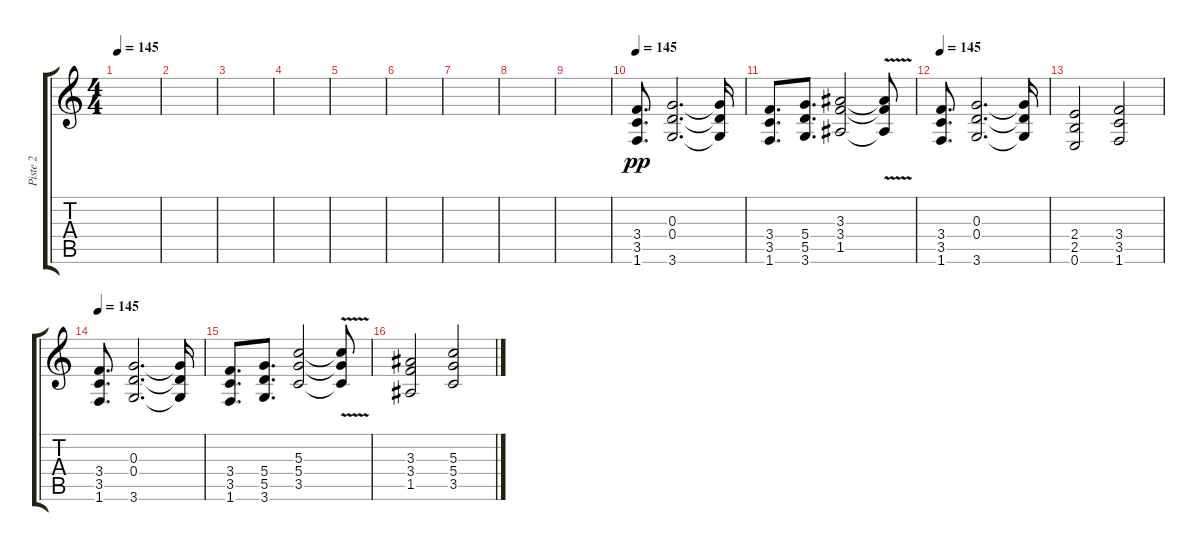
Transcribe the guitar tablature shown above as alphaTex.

\track ("Piste 2" "Piste 2") {instrument distortionguitar}
\staff {score tabs}
\tuning (E4 B3 G3 D3 A2 E2) {hide}
\ts (4 4)
\tempo 145
\clef g2
\ks c
|
|
|
|
|
|
|
|
|
\tempo 145
(3.4 3.5 1.6).8{d dy pp} (0.3 0.4 3.6).2{d} (0.3{t} 0.4{t} 3.6{t}).16 |
(3.4 3.5 1.6).8{d} (5.4 5.5 3.6).8{d} (3.3 3.4 1.5).2 (3.3{v t} 3.4{v t} 1.5{v t}).8 |
\tempo 145
(3.4 3.5 1.6).8{d} (0.3 0.4 3.6).2{d} (0.3{t} 0.4{t} 3.6{t}).16 |
(2.4 2.5 0.6).2 (3.4 3.5 1.6).2 |
\tempo 145
(3.4 3.5 1.6).8{d} (0.3 0.4 3.6).2{d} (0.3{t} 0.4{t} 3.6{t}).16 |
(3.4 3.5 1.6).8{d} (5.4 5.5 3.6).8{d} (5.3 5.4 3.5).2 (5.3{v t} 5.4{v t} 3.5{v t}).8 |
(3.3 3.4 1.5).2 (5.3 5.4 3.5).2
